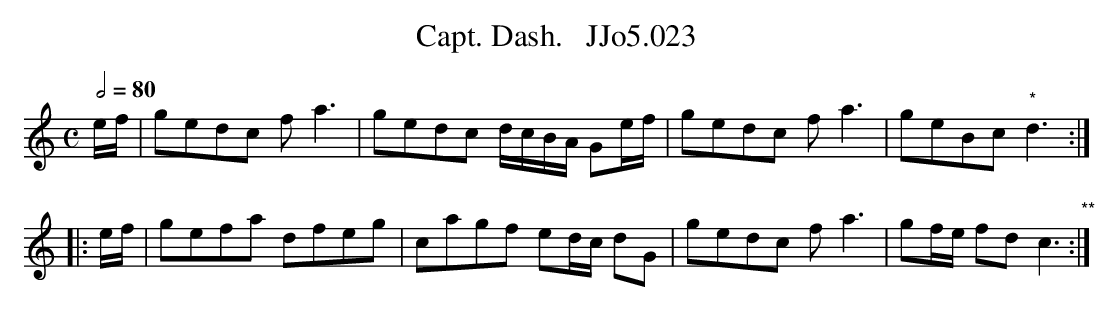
X:1
T:Capt. Dash.   JJo5.023
M:C
L:1/8
Q:1/2=80
K:C
e/f/|gedc fa3|gedc d/c/B/A/ Ge/f/|gedc fa3|geBc "*"d3 :|
|: e/f/|gefa dfeg|cagf ed/c/ dG|gedc fa3|gf/e/ fd c3 "**":|
